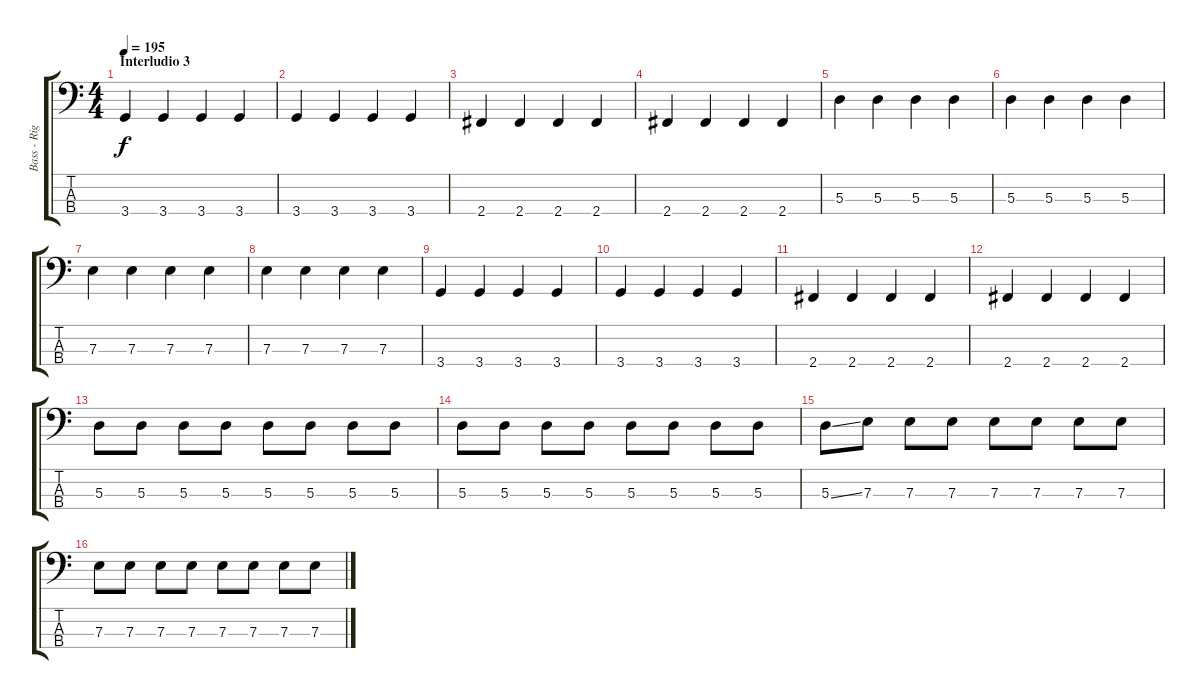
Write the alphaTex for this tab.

\track ("Bass - Rigo" "Bass - Rig") {instrument electricbasspick}
\staff {score tabs}
\tuning (G2 D2 A1 E1) {hide}
\ts (4 4)
\section ("" "Interludio 3")
\tempo 195
\clef f4
\ks c
3.4.4{dy f} 3.4.4 3.4.4 3.4.4 |
3.4.4 3.4.4 3.4.4 3.4.4 |
2.4.4 2.4.4 2.4.4 2.4.4 |
2.4.4 2.4.4 2.4.4 2.4.4 |
5.3.4 5.3.4 5.3.4 5.3.4 |
5.3.4 5.3.4 5.3.4 5.3.4 |
7.3.4 7.3.4 7.3.4 7.3.4 |
7.3.4 7.3.4 7.3.4 7.3.4 |
3.4.4 3.4.4 3.4.4 3.4.4 |
3.4.4 3.4.4 3.4.4 3.4.4 |
2.4.4 2.4.4 2.4.4 2.4.4 |
2.4.4 2.4.4 2.4.4 2.4.4 |
5.3.8 5.3.8 5.3.8 5.3.8 5.3.8 5.3.8 5.3.8 5.3.8 |
5.3.8 5.3.8 5.3.8 5.3.8 5.3.8 5.3.8 5.3.8 5.3.8 |
5.3{ss}.8 7.3.8 7.3.8 7.3.8 7.3.8 7.3.8 7.3.8 7.3.8 |
7.3.8 7.3.8 7.3.8 7.3.8 7.3.8 7.3.8 7.3.8 7.3.8
